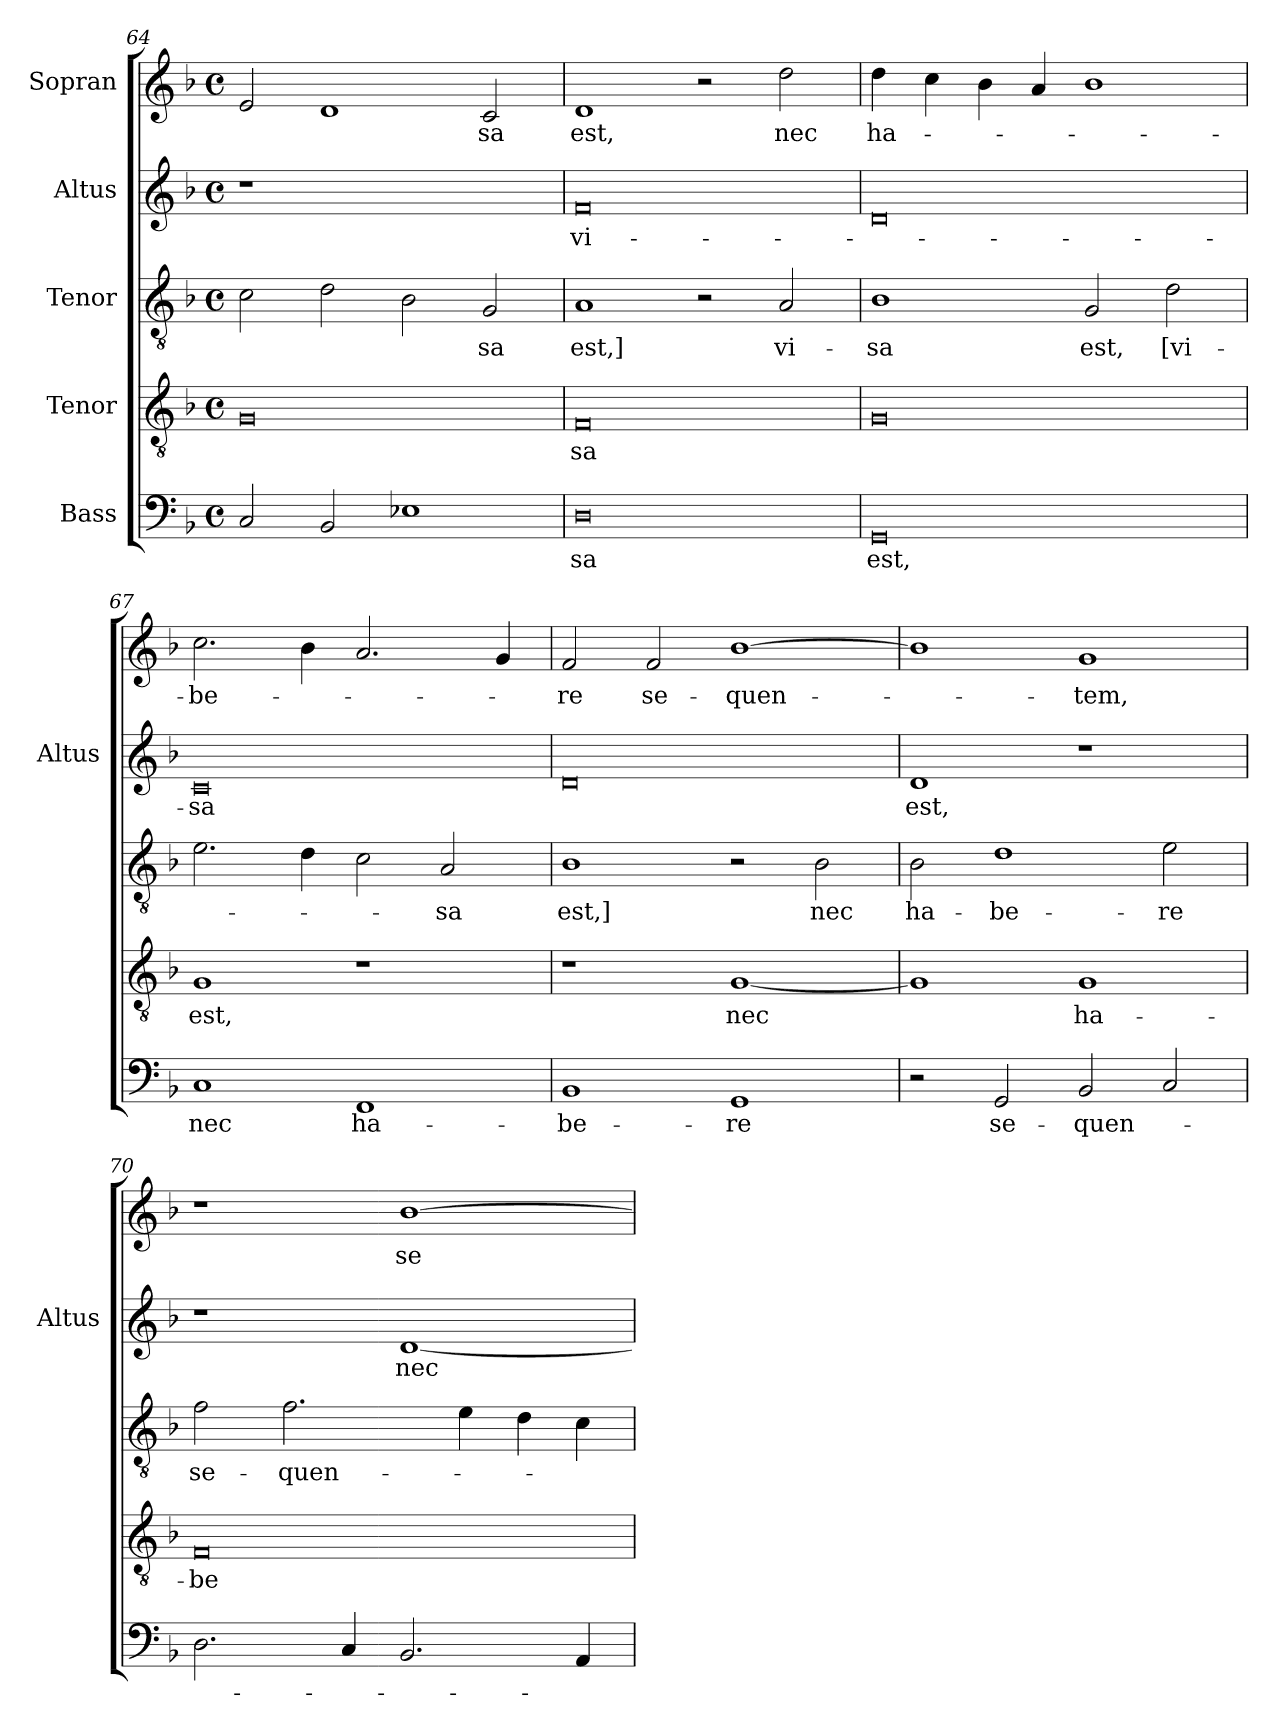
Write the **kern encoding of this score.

**kern	**text	**kern	**text	**kern	**text	**kern	**text	**kern	**text
*part5	*part5	*part4	*part4	*part3	*part3	*part2	*part2	*part1	*part1
*staff5	*staff5	*staff4	*staff4	*staff3	*staff3	*staff2	*staff2	*staff1	*staff1
*I"Bass	*	*I"Tenor	*	*I"Tenor	*	*I"Altus	*	*I"Sopran	*
*	*	*	*	*	*	*I'Altus	*	*	*
!!LO:LB:g=z
*clefF4	*	*clefGv2	*	*clefGv2	*	*clefG2	*	*clefG2	*
*	*	*ITrd7c12	*	*ITrd7c12	*	*	*	*	*
*k[b-]	*	*k[b-]	*	*k[b-]	*	*k[b-]	*	*k[b-]	*
*F:	*	*F:	*	*F:	*	*F:	*	*F:	*
*M4/4	*	*M4/4	*	*M4/4	*	*M4/4	*	*M4/4	*
*met(c)	*	*met(c)	*	*met(c)	*	*met(c)	*	*met(c)	*
=64	=64	=64	=64	=64	=64	=64	=64	=64	=64
!	!	!	!	!	!	!LO:N:vis=1	!	!	!
2Ci/	.	0GGi	.	2Ci\	.	1r	.	2ei/	.
2BB-i/	.	.	.	2Di\	.	.	.	1di	.
1E-Xi	.	.	.	2BB-i\	.	1ryy	.	.	.
!	!	!	!	!	!LO:LY:b:color=#000000	!	!	!	!
!	!	!	!	!	!	!	!	!	!LO:LY:b:color=#000000
.	.	.	.	2GGi/	-sa	.	.	2ci/	-sa
=65	=65	=65	=65	=65	=65	=65	=65	=65	=65
!	!LO:LY:b:color=#000000	!	!	!	!	!	!	!	!
!	!	!	!LO:LY:b:color=#000000	!	!	!	!	!	!
!	!	!	!	!	!LO:LY:b:color=#000000	!	!	!	!
!	!	!	!	!	!	!	!LO:LY:b:color=#000000	!	!
!	!	!	!	!	!	!	!	!	!LO:LY:b:color=#000000
0Di	-sa	0FFi	-sa	1AAi	est,]	0fi	vi-	1di	est,
.	.	.	.	2r	.	.	.	2r	.
!	!	!	!	!	!LO:LY:b:color=#000000	!	!	!	!
!	!	!	!	!	!	!	!	!	!LO:LY:b:color=#000000
.	.	.	.	2AAi/	vi-	.	.	2ddi\	nec
=66	=66	=66	=66	=66	=66	=66	=66	=66	=66
!	!LO:LY:b:color=#000000	!	!	!	!	!	!	!	!
!	!	!	!	!	!LO:LY:b:color=#000000	!	!	!	!
!	!	!	!	!	!	!	!	!	!LO:LY:b:color=#000000
0GGi	est,	0GGi	.	1BB-i	-sa	0di	.	4ddi\	ha-
.	.	.	.	.	.	.	.	4cci\	.
.	.	.	.	.	.	.	.	4b-i\	.
.	.	.	.	.	.	.	.	4ai/	.
!	!	!	!	!	!LO:LY:b:color=#000000	!	!	!	!
.	.	.	.	2GGi/	est,	.	.	1b-i	.
!	!	!	!	!	!LO:LY:b:color=#000000	!	!	!	!
.	.	.	.	2Di\	[vi-	.	.	.	.
=67	=67	=67	=67	=67	=67	=67	=67	=67	=67
!	!LO:LY:b:color=#000000	!	!	!	!	!	!	!	!
!	!	!	!LO:LY:b:color=#000000	!	!	!	!	!	!
!	!	!	!	!	!	!	!LO:LY:b:color=#000000	!	!
!	!	!	!	!	!	!	!	!	!LO:LY:b:color=#000000
1Ci	nec	1GGi	est,	2.Ei\	.	0ci	-sa	2.cci\	-be-
.	.	.	.	4Di\	.	.	.	4b-i\	.
!	!LO:LY:b:color=#000000	!	!	!	!	!	!	!	!
1FFi	ha-	1r	.	2Ci\	.	.	.	2.ai/	.
!	!	!	!	!	!LO:LY:b:color=#000000	!	!	!	!
.	.	.	.	2AAi/	-sa	.	.	.	.
.	.	.	.	.	.	.	.	4gi/	.
=68	=68	=68	=68	=68	=68	=68	=68	=68	=68
!	!LO:LY:b:color=#000000	!	!	!	!	!	!	!	!
!	!	!	!	!	!LO:LY:b:color=#000000	!	!	!	!
!	!	!	!	!	!	!	!	!	!LO:LY:b:color=#000000
1BB-i	-be-	1r	.	1BB-i	est,]	0di	.	2fi/	-re
!	!	!	!	!	!	!	!	!	!LO:LY:b:color=#000000
.	.	.	.	.	.	.	.	2fi/	se-
!	!LO:LY:b:color=#000000	!	!	!	!	!	!	!	!
!	!	!	!LO:LY:b:color=#000000	!	!	!	!	!	!
!	!	!	!	!	!	!	!	!	!LO:LY:b:color=#000000
1GGi	-re	[<1GGi	nec	2r	.	.	.	[>1b-i	-quen-
!	!	!	!	!	!LO:LY:b:color=#000000	!	!	!	!
.	.	.	.	2BB-i\	nec	.	.	.	.
=69	=69	=69	=69	=69	=69	=69	=69	=69	=69
!	!	!	!	!	!LO:LY:b:color=#000000	!	!	!	!
!	!	!	!	!	!	!	!LO:LY:b:color=#000000	!	!
2r	.	1GGi]	.	2BB-i\	ha-	1di	est,	1b-i]	.
!	!LO:LY:b:color=#000000	!	!	!	!	!	!	!	!
!	!	!	!	!	!LO:LY:b:color=#000000	!	!	!	!
2GGi/	se-	.	.	1Di	-be-	.	.	.	.
!	!LO:LY:b:color=#000000	!	!	!	!	!	!	!	!
!	!	!	!LO:LY:b:color=#000000	!	!	!	!	!	!
!	!	!	!	!	!	!	!	!	!LO:LY:b:color=#000000
2BB-i/	-quen-	1GGi	ha-	.	.	1r	.	1gi	-tem,
!	!	!	!	!	!LO:LY:b:color=#000000	!	!	!	!
2Ci/	.	.	.	2Ei\	-re	.	.	.	.
=70	=70	=70	=70	=70	=70	=70	=70	=70	=70
!	!	!	!LO:LY:b:color=#000000	!	!	!	!	!	!
!	!	!	!	!	!LO:LY:b:color=#000000	!	!	!	!
2.Di\	.	0FFi	-be-	2Fi\	se-	1r	.	1r	.
!	!	!	!	!	!LO:LY:b:color=#000000	!	!	!	!
.	.	.	.	2.Fi\	-quen-	.	.	.	.
4Ci/	.	.	.	.	.	.	.	.	.
!	!	!	!	!	!	!	!LO:LY:b:color=#000000	!	!
!	!	!	!	!	!	!	!	!	!LO:LY:b:color=#000000
2.BB-i/	.	.	.	.	.	[<1di	nec	[>1b-i	se-
.	.	.	.	4Ei\	.	.	.	.	.
.	.	.	.	4Di\	.	.	.	.	.
4AAi/	.	.	.	4Ci\	.	.	.	.	.
=	=	=	=	=	=	=	=	=	=
*-	*-	*-	*-	*-	*-	*-	*-	*-	*-
